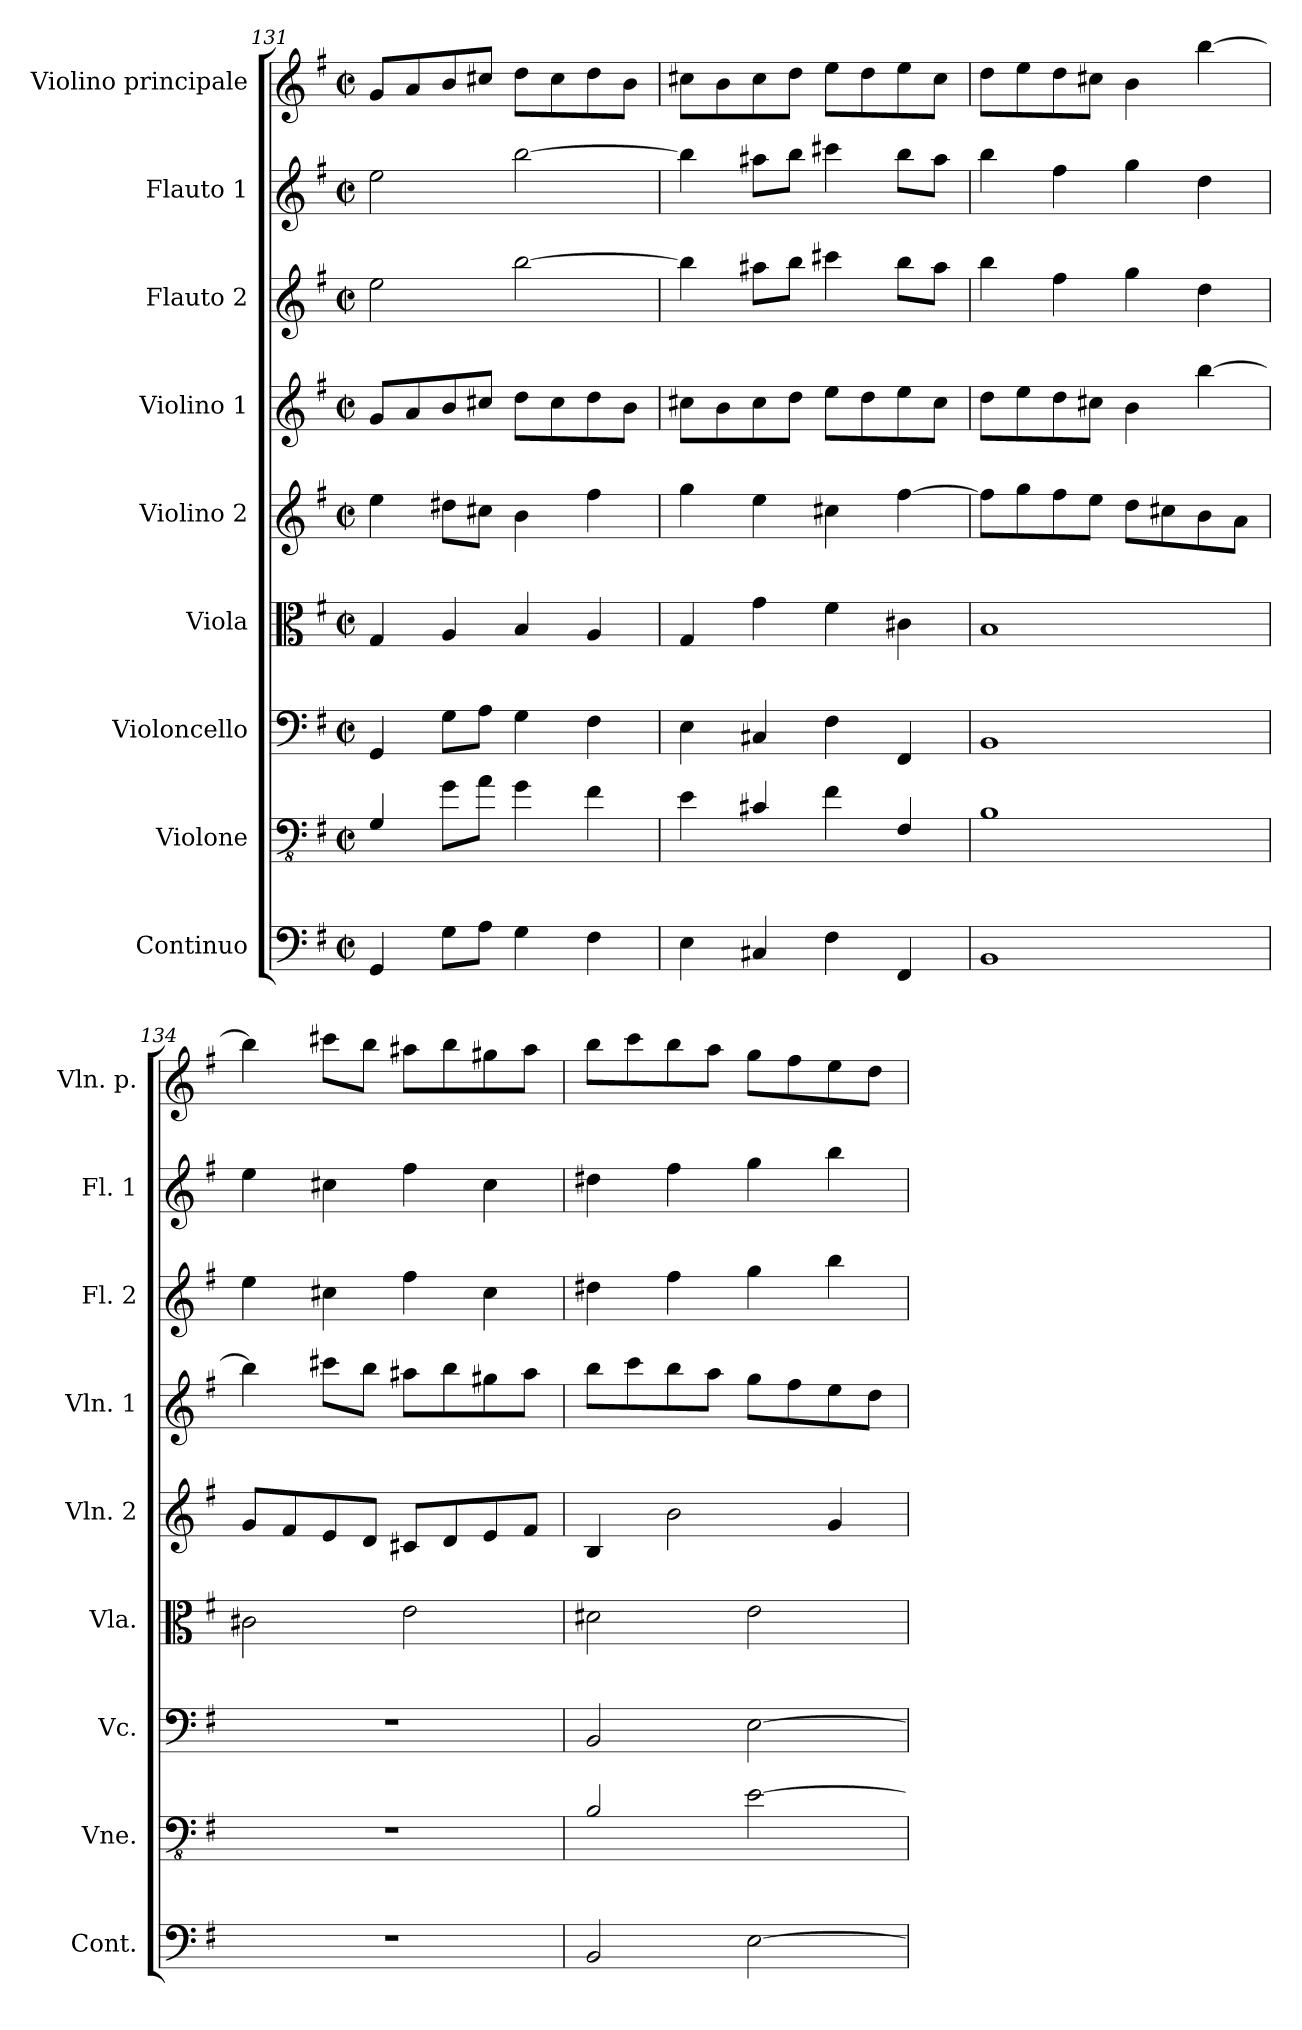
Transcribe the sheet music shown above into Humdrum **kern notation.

**kern	**kern	**kern	**kern	**kern	**kern	**kern	**kern	**kern
*part9	*part8	*part7	*part6	*part5	*part4	*part3	*part2	*part1
*staff9	*staff8	*staff7	*staff6	*staff5	*staff4	*staff3	*staff2	*staff1
*I"Continuo	*I"Violone	*I"Violoncello	*I"Viola	*I"Violino 2	*I"Violino 1	*I"Flauto 2	*I"Flauto 1	*I"Violino principale
*I'Cont.	*I'Vne.	*I'Vc.	*I'Vla.	*I'Vln. 2	*I'Vln. 1	*I'Fl. 2	*I'Fl. 1	*I'Vln. p.
*clefF4	*clefFv4	*clefF4	*clefC3	*clefG2	*clefG2	*clefG2	*clefG2	*clefG2
*	*ITrd7c12	*	*	*	*	*	*	*
*k[f#]	*k[f#]	*k[f#]	*k[f#]	*k[f#]	*k[f#]	*k[f#]	*k[f#]	*k[f#]
*M2/2	*M2/2	*M2/2	*M2/2	*M2/2	*M2/2	*M2/2	*M2/2	*M2/2
*met(c|)	*met(c|)	*met(c|)	*met(c|)	*met(c|)	*met(c|)	*met(c|)	*met(c|)	*met(c|)
=131	=131	=131	=131	=131	=131	=131	=131	=131
4GG/	4GGG/	4GG/	4G/	4ee\	8g/L	2ee\	2ee\	8g/L
.	.	.	.	.	8a/	.	.	8a/
8G\L	8GG\L	8G\L	4A/	8dd#X\L	8b/	.	.	8b/
8A\J	8AA\J	8A\J	.	8cc#X\J	8cc#X/J	.	.	8cc#X/J
4G\	4GG\	4G\	4B/	4b\	8dd\L	[2bb\	[2bb\	8dd\L
.	.	.	.	.	8cc#\	.	.	8cc#\
4F#\	4FF#\	4F#\	4A/	4ff#\	8dd\	.	.	8dd\
.	.	.	.	.	8b\J	.	.	8b\J
=132	=132	=132	=132	=132	=132	=132	=132	=132
4E\	4EE\	4E\	4G/	4gg\	8cc#X\L	4bb\]	4bb\]	8cc#X\L
.	.	.	.	.	8b\	.	.	8b\
4C#X/	4CC#X/	4C#X/	4g\	4ee\	8cc#\	8aa#X\L	8aa#X\L	8cc#\
.	.	.	.	.	8dd\J	8bb\J	8bb\J	8dd\J
4F#\	4FF#\	4F#\	4f#\	4cc#X\	8ee\L	4ccc#X\	4ccc#X\	8ee\L
.	.	.	.	.	8dd\	.	.	8dd\
4FF#/	4FFF#/	4FF#/	4c#X\	[4ff#\	8ee\	8bb\L	8bb\L	8ee\
.	.	.	.	.	8cc#\J	8aa#\J	8aa#\J	8cc#\J
=133	=133	=133	=133	=133	=133	=133	=133	=133
1BB	1BBB	1BB	1B	8ff#\L]	8dd\L	4bb\	4bb\	8dd\L
.	.	.	.	8gg\	8ee\	.	.	8ee\
.	.	.	.	8ff#\	8dd\	4ff#\	4ff#\	8dd\
.	.	.	.	8ee\J	8cc#X\J	.	.	8cc#X\J
.	.	.	.	8dd\L	4b\	4gg\	4gg\	4b\
.	.	.	.	8cc#X\	.	.	.	.
.	.	.	.	8b\	[4bb\	4dd\	4dd\	[4bb\
.	.	.	.	8a\J	.	.	.	.
!!LO:LB:g=z
=134	=134	=134	=134	=134	=134	=134	=134	=134
1r	1r	1r	2c#X\	8g/L	4bb\]	4ee\	4ee\	4bb\]
.	.	.	.	8f#/	.	.	.	.
.	.	.	.	8e/	8ccc#X\L	4cc#X\	4cc#X\	8ccc#X\L
.	.	.	.	8d/J	8bb\J	.	.	8bb\J
.	.	.	2e\	8c#X/L	8aa#X\L	4ff#\	4ff#\	8aa#X\L
.	.	.	.	8d/	8bb\	.	.	8bb\
.	.	.	.	8e/	8gg#X\	4cc#\	4cc#\	8gg#X\
.	.	.	.	8f#/J	8aa#\J	.	.	8aa#\J
=135	=135	=135	=135	=135	=135	=135	=135	=135
2BB/	2BBB/	2BB/	2d#X\	4B/	8bb\L	4dd#X\	4dd#X\	8bb\L
.	.	.	.	.	8ccc\	.	.	8ccc\
.	.	.	.	2b\	8bb\	4ff#\	4ff#\	8bb\
.	.	.	.	.	8aa\J	.	.	8aa\J
[2E\	[2EE\	[2E\	2e\	.	8gg\L	4gg\	4gg\	8gg\L
.	.	.	.	.	8ff#\	.	.	8ff#\
.	.	.	.	4g/	8ee\	4bb\	4bb\	8ee\
.	.	.	.	.	8dd\J	.	.	8dd\J
=	=	=	=	=	=	=	=	=
*-	*-	*-	*-	*-	*-	*-	*-	*-
